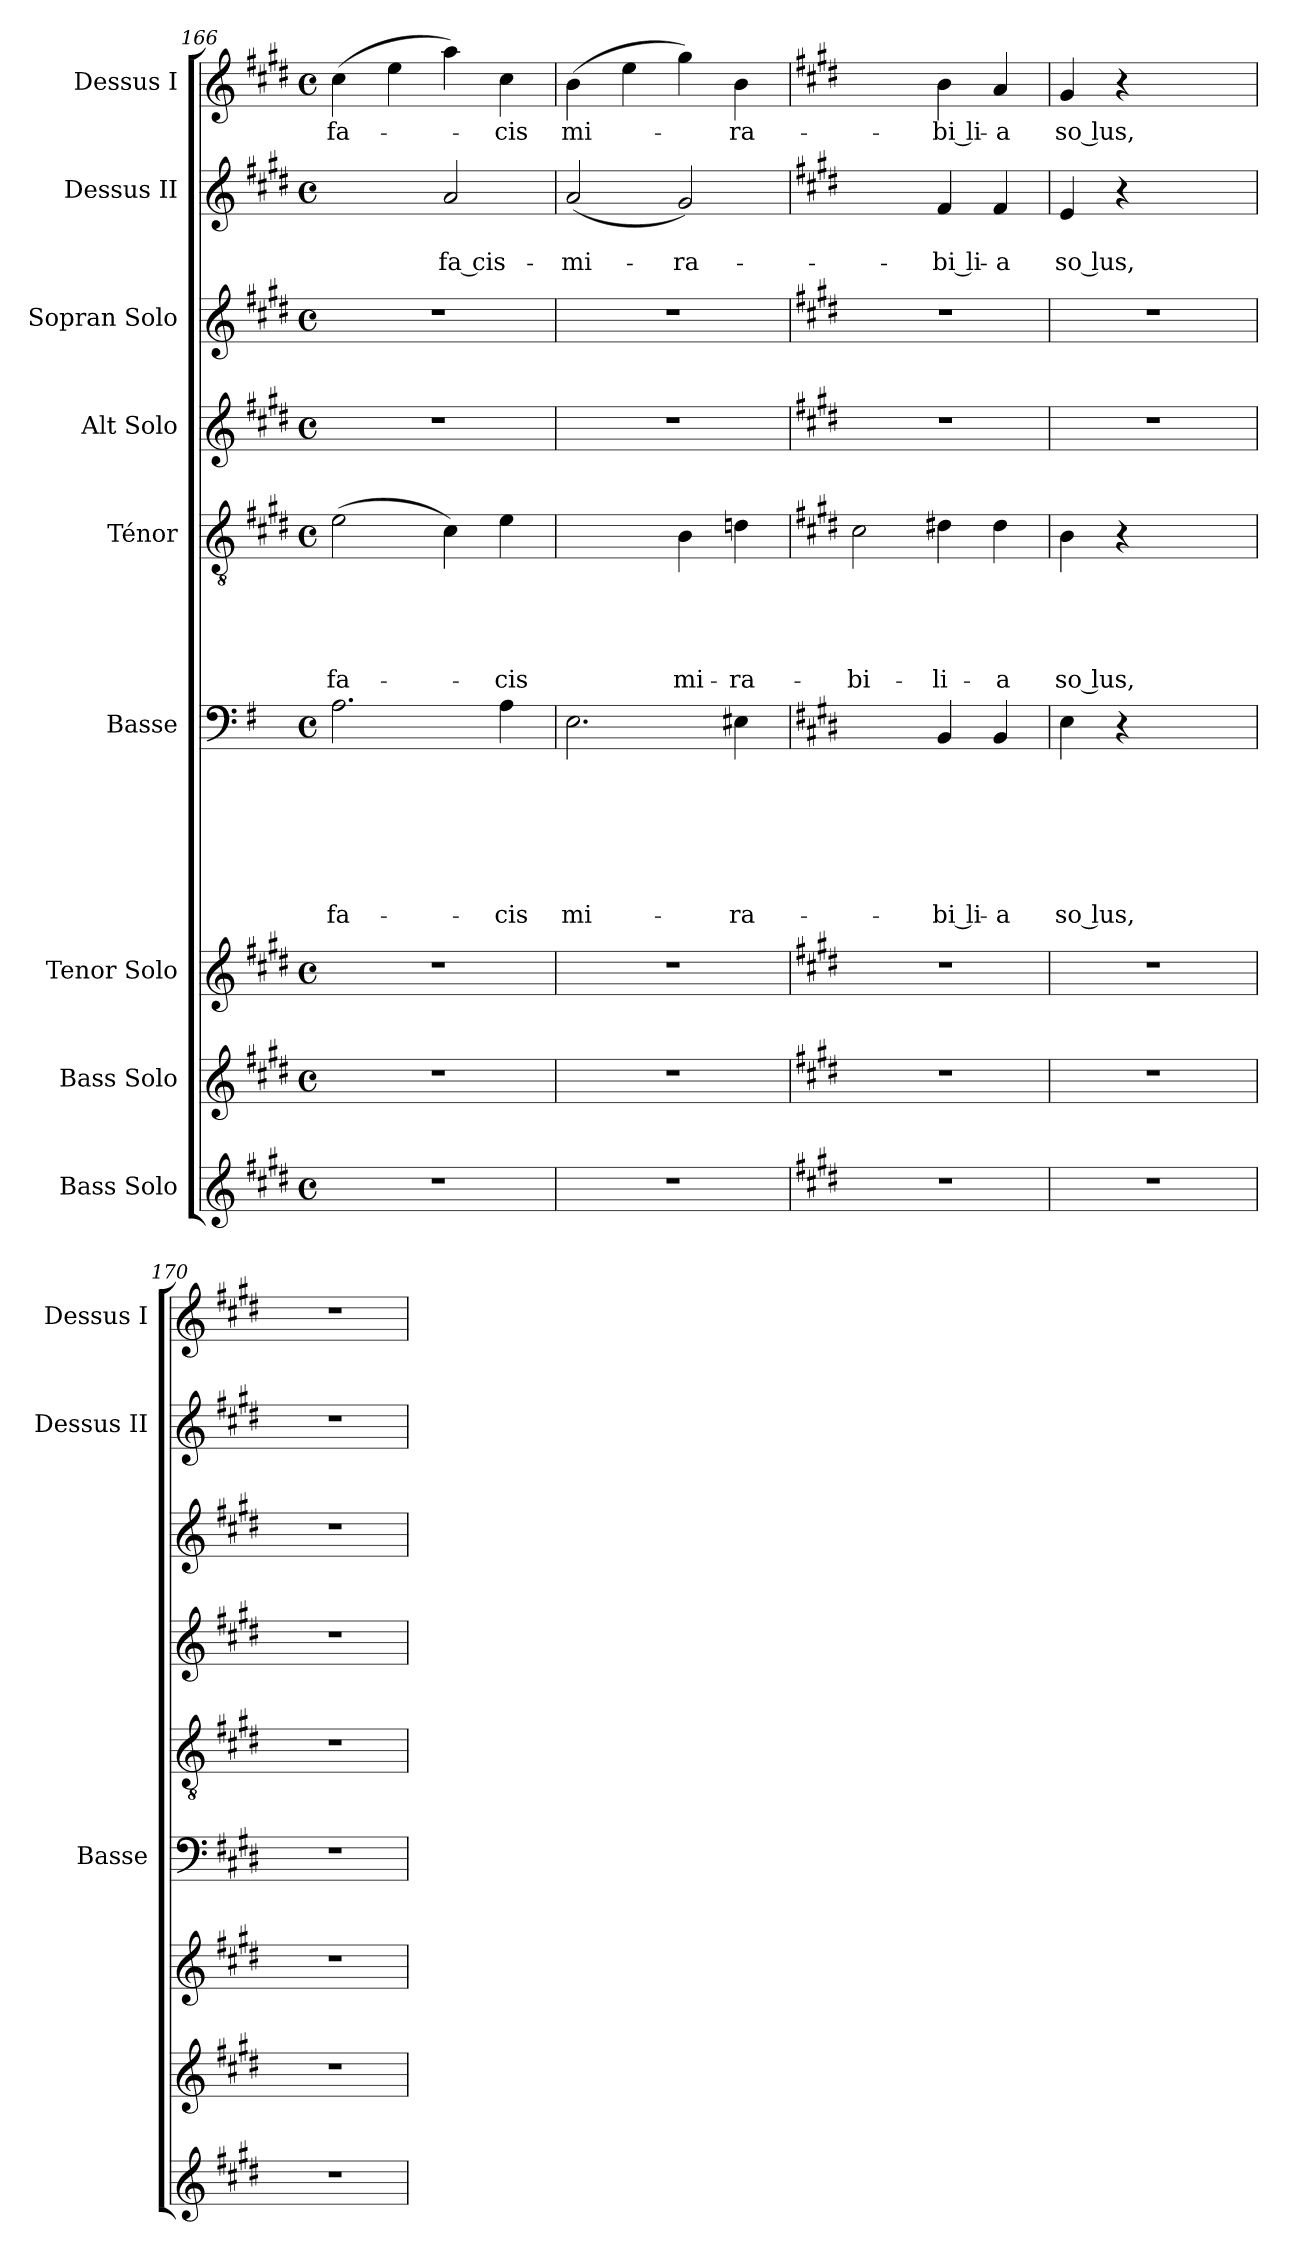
**kern	**kern	**kern	**kern	**text	**text	**text	**text	**text	**text	**text	**kern	**text	**text	**text	**text	**text	**kern	**kern	**kern	**text	**text	**kern	**text
*part9	*part8	*part7	*part6	*part6	*part6	*part6	*part6	*part6	*part6	*part6	*part5	*part5	*part5	*part5	*part5	*part5	*part4	*part3	*part2	*part2	*part2	*part1	*part1
*staff9	*staff8	*staff7	*staff6	*staff6	*staff6	*staff6	*staff6	*staff6	*staff6	*staff6	*staff5	*staff5	*staff5	*staff5	*staff5	*staff5	*staff4	*staff3	*staff2	*staff2	*staff2	*staff1	*staff1
*I"Bass Solo	*I"Bass Solo	*I"Tenor Solo	*I"Basse	*	*	*	*	*	*	*	*I"Ténor	*	*	*	*	*	*I"Alt Solo	*I"Sopran Solo	*I"Dessus II	*	*	*I"Dessus I	*
*	*	*	*I'Basse	*	*	*	*	*	*	*	*	*	*	*	*	*	*	*	*I'Dessus II	*	*	*I'Dessus I	*
*clefG2	*clefG2	*clefG2	*clefF4	*	*	*	*	*	*	*	*clefGv2	*	*	*	*	*	*clefG2	*clefG2	*clefG2	*	*	*clefG2	*
*ITrd7c12	*	*	*	*	*	*	*	*	*	*	*	*	*	*	*	*	*	*	*	*	*	*	*
*k[f#c#g#d#]	*k[f#c#g#d#]	*k[f#c#g#d#]	*k[f#]	*	*	*	*	*	*	*	*k[f#c#g#d#]	*	*	*	*	*	*k[f#c#g#d#]	*k[f#c#g#d#]	*k[f#c#g#d#]	*	*	*k[f#c#g#d#]	*
*E:	*E:	*E:	*G:	*	*	*	*	*	*	*	*E:	*	*	*	*	*	*E:	*E:	*E:	*	*	*E:	*
*M4/4	*M4/4	*M4/4	*M4/4	*	*	*	*	*	*	*	*M4/4	*	*	*	*	*	*M4/4	*M4/4	*M4/4	*	*	*M4/4	*
*met(c)	*met(c)	*met(c)	*met(c)	*	*	*	*	*	*	*	*met(c)	*	*	*	*	*	*met(c)	*met(c)	*met(c)	*	*	*met(c)	*
=166	=166	=166	=166	=166	=166	=166	=166	=166	=166	=166	=166	=166	=166	=166	=166	=166	=166	=166	=166	=166	=166	=166	=166
!	!	!	!	!	!	!	!	!	!	!LO:LY:b	!	!	!	!	!	!LO:LY:b	!	!	!	!	!	!	!LO:LY:b
1r	1r	1r	2.A\	.	.	.	.	.	.	fa-	(>2e\	.	.	.	.	fa-	1r	1r	2ryy	.	.	(>4cc#\	fa-
.	.	.	.	.	.	.	.	.	.	.	.	.	.	.	.	.	.	.	.	.	.	4ee\	.
!	!	!	!	!	!	!	!	!	!	!	!	!	!	!	!	!	!	!	!	!	!LO:LY:b:rj	!	!
.	.	.	.	.	.	.	.	.	.	.	4c#\)	.	.	.	.	.	.	.	2a/	.	fa cis-	4aa\)	.
!	!	!	!	!	!	!	!	!	!	!LO:LY:b	!	!	!	!	!	!LO:LY:b	!	!	!	!	!	!	!LO:LY:b
.	.	.	4A\	.	.	.	.	.	.	-cis	4e\	.	.	.	.	-cis	.	.	.	.	.	4cc#\	-cis
=167	=167	=167	=167	=167	=167	=167	=167	=167	=167	=167	=167	=167	=167	=167	=167	=167	=167	=167	=167	=167	=167	=167	=167
!	!	!	!	!	!	!	!	!	!	!LO:LY:b	!	!	!	!	!	!	!	!	!	!	!LO:LY:b	!	!LO:LY:b
1r	1r	1r	2.E\	.	.	.	.	.	.	mi-	2ryy	.	.	.	.	.	1r	1r	(<2a/	.	-mi-	(>4b\	mi-
.	.	.	.	.	.	.	.	.	.	.	.	.	.	.	.	.	.	.	.	.	.	4ee\	.
!	!	!	!	!	!	!	!	!	!	!	!	!	!	!	!	!LO:LY:b:rj	!	!	!	!	!LO:LY:b	!	!
.	.	.	.	.	.	.	.	.	.	.	4B\	.	.	.	.	mi-	.	.	2g#/)	.	-ra-	4gg#\)	.
!	!	!	!	!	!	!	!	!	!	!LO:LY:b	!	!	!	!	!	!LO:LY:b	!	!	!	!	!	!	!LO:LY:b
.	.	.	4E#X\	.	.	.	.	.	.	-ra-	4dn\	.	.	.	.	-ra-	.	.	.	.	.	4b\	-ra-
!!LO:PB:g=z
=168	=168	=168	=168	=168	=168	=168	=168	=168	=168	=168	=168	=168	=168	=168	=168	=168	=168	=168	=168	=168	=168	=168	=168
*	*	*	*k[f#c#g#d#]	*	*	*	*	*	*	*	*	*	*	*	*	*	*	*	*	*	*	*	*
*	*	*	*E:	*	*	*	*	*	*	*	*	*	*	*	*	*	*	*	*	*	*	*	*
!	!	!	!	!	!	!	!	!	!	!	!	!	!	!	!	!LO:LY:b	!	!	!	!	!	!	!
1r	1r	1r	2ryy	.	.	.	.	.	.	.	2c#\	.	.	.	.	-bi-	1r	1r	2ryy	.	.	2ryy	.
!	!	!	!	!	!	!	!	!	!	!LO:LY:b:rj	!	!	!	!	!	!LO:LY:b	!	!	!	!	!LO:LY:b:rj	!	!LO:LY:b:rj
.	.	.	4BB/	.	.	.	.	.	.	-bi li-	4d#X\	.	.	.	.	-li-	.	.	4f#/	.	-bi li-	4b\	-bi li-
!	!	!	!	!	!	!	!	!	!	!LO:LY:b	!	!	!	!	!	!LO:LY:b	!	!	!	!	!LO:LY:b	!	!LO:LY:b
.	.	.	4BB/	.	.	.	.	.	.	-a	4d#\	.	.	.	.	-a	.	.	4f#/	.	-a	4a/	-a
=169	=169	=169	=169	=169	=169	=169	=169	=169	=169	=169	=169	=169	=169	=169	=169	=169	=169	=169	=169	=169	=169	=169	=169
!	!	!	!	!	!	!	!	!	!	!LO:LY:b:rj	!	!	!	!	!	!LO:LY:b:rj	!	!	!	!	!LO:LY:b:rj	!	!LO:LY:b:rj
1r	1r	1r	4E\	.	.	.	.	.	.	so lus,-	4B\	.	.	.	.	so lus,-	1r	1r	4e/	.	so lus,-	4g#/	so lus,-
.	.	.	4r	.	.	.	.	.	.	.	4r	.	.	.	.	.	.	.	4r	.	.	4r	.
.	.	.	2ryy	.	.	.	.	.	.	.	2ryy	.	.	.	.	.	.	.	2ryy	.	.	2ryy	.
=170	=170	=170	=170	=170	=170	=170	=170	=170	=170	=170	=170	=170	=170	=170	=170	=170	=170	=170	=170	=170	=170	=170	=170
1r	1r	1r	1r	.	.	.	.	.	.	.	1r	.	.	.	.	.	1r	1r	1r	.	.	1r	.
=	=	=	=	=	=	=	=	=	=	=	=	=	=	=	=	=	=	=	=	=	=	=	=
*-	*-	*-	*-	*-	*-	*-	*-	*-	*-	*-	*-	*-	*-	*-	*-	*-	*-	*-	*-	*-	*-	*-	*-
